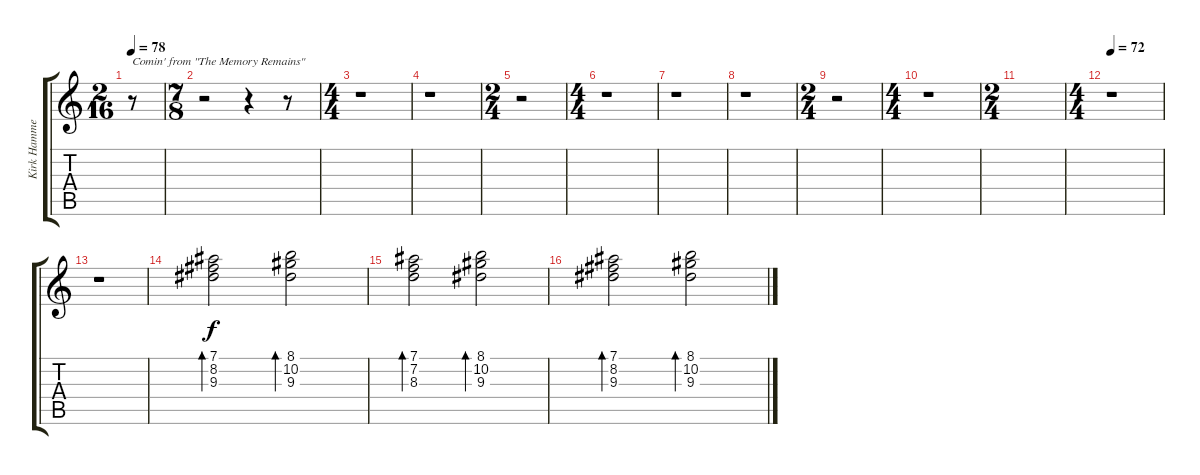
\track ("Kirk Hammet" "Kirk Hamme") {instrument distortionguitar}
\staff {score tabs}
\tuning (Eb4 Bb3 Gb3 Db3 Ab2 Eb2) {hide}
\ts (2 16)
\tempo 78
\tempo 76
\tempo 78
\clef g2
\ks c
r.8{txt "Comin' from \"The Memory Remains\"" dy f instrument distortionguitar} |
\ts (7 8)
r.2 r.4 r.8 |
\ts (4 4)
r.1 |
r.1 |
\ts (2 4)
r.2 |
\ts (4 4)
r.1 |
r.1 |
r.1 |
\ts (2 4)
r.2 |
\ts (4 4)
r.1 |
\ts (2 4)
|
\ts (4 4)
\tempo 72
r.1 |
r.1 |
(7.1 8.2 9.3).2{bd 60 volume 7 instrument electricguitarclean} (8.1 10.2 9.3).2{bd 60} |
(7.1 7.2 8.3).2{bd 60} (8.1 10.2 9.3).2{bd 60} |
(7.1 8.2 9.3).2{bd 60} (8.1 10.2 9.3).2{bd 60}
